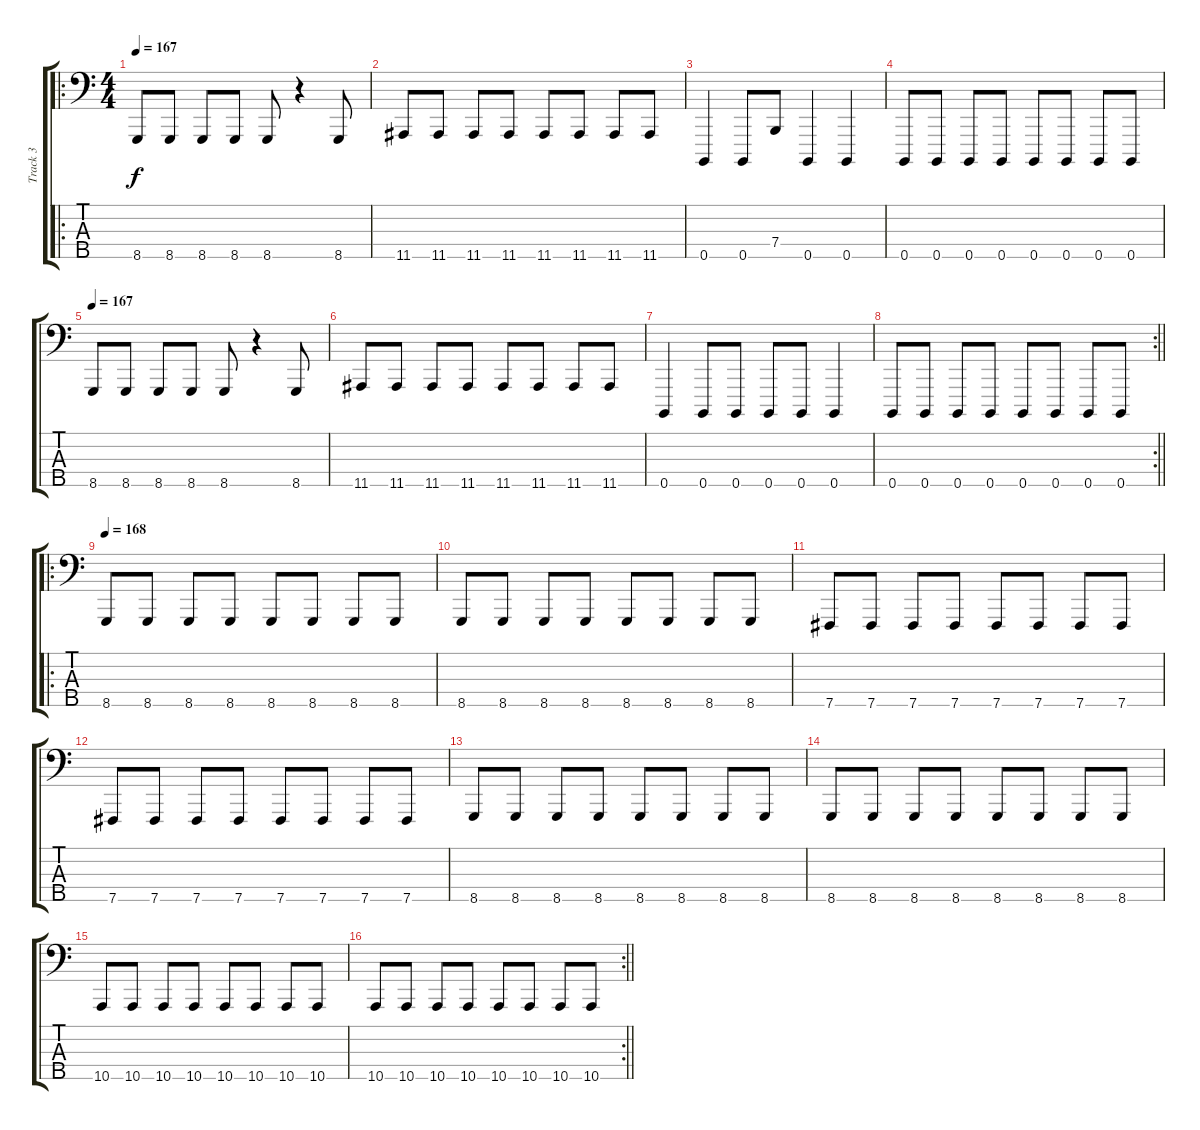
\track ("Track 3" "Track 3") {instrument clavinet}
\staff {score tabs}
\tuning (G2 D2 A1 E1 B0) {hide}
\ro
\ts (4 4)
\section ("" "")
\tempo 167
\clef f4
\ks c
8.5.8{dy f} 8.5.8 8.5.8 8.5.8 8.5.8 r.4 8.5.8 |
11.5.8 11.5.8 11.5.8 11.5.8 11.5.8 11.5.8 11.5.8 11.5.8 |
0.5.4 0.5.8 7.4.8 0.5.4 0.5.4 |
0.5.8 0.5.8 0.5.8 0.5.8 0.5.8 0.5.8 0.5.8 0.5.8 |
\tempo 167
8.5.8 8.5.8 8.5.8 8.5.8 8.5.8 r.4 8.5.8 |
11.5.8 11.5.8 11.5.8 11.5.8 11.5.8 11.5.8 11.5.8 11.5.8 |
0.5.4 0.5.8 0.5.8 0.5.8 0.5.8 0.5.4 |
\rc 2
\barLineRight lightlight
0.5.8 0.5.8 0.5.8 0.5.8 0.5.8 0.5.8 0.5.8 0.5.8 |
\ro
\section ("" "")
\tempo 168
8.5.8 8.5.8 8.5.8 8.5.8 8.5.8 8.5.8 8.5.8 8.5.8 |
8.5.8 8.5.8 8.5.8 8.5.8 8.5.8 8.5.8 8.5.8 8.5.8 |
7.5.8 7.5.8 7.5.8 7.5.8 7.5.8 7.5.8 7.5.8 7.5.8 |
7.5.8 7.5.8 7.5.8 7.5.8 7.5.8 7.5.8 7.5.8 7.5.8 |
8.5.8 8.5.8 8.5.8 8.5.8 8.5.8 8.5.8 8.5.8 8.5.8 |
8.5.8 8.5.8 8.5.8 8.5.8 8.5.8 8.5.8 8.5.8 8.5.8 |
10.5.8 10.5.8 10.5.8 10.5.8 10.5.8 10.5.8 10.5.8 10.5.8 |
\rc 2
\barLineRight lightlight
10.5.8 10.5.8 10.5.8 10.5.8 10.5.8 10.5.8 10.5.8 10.5.8
